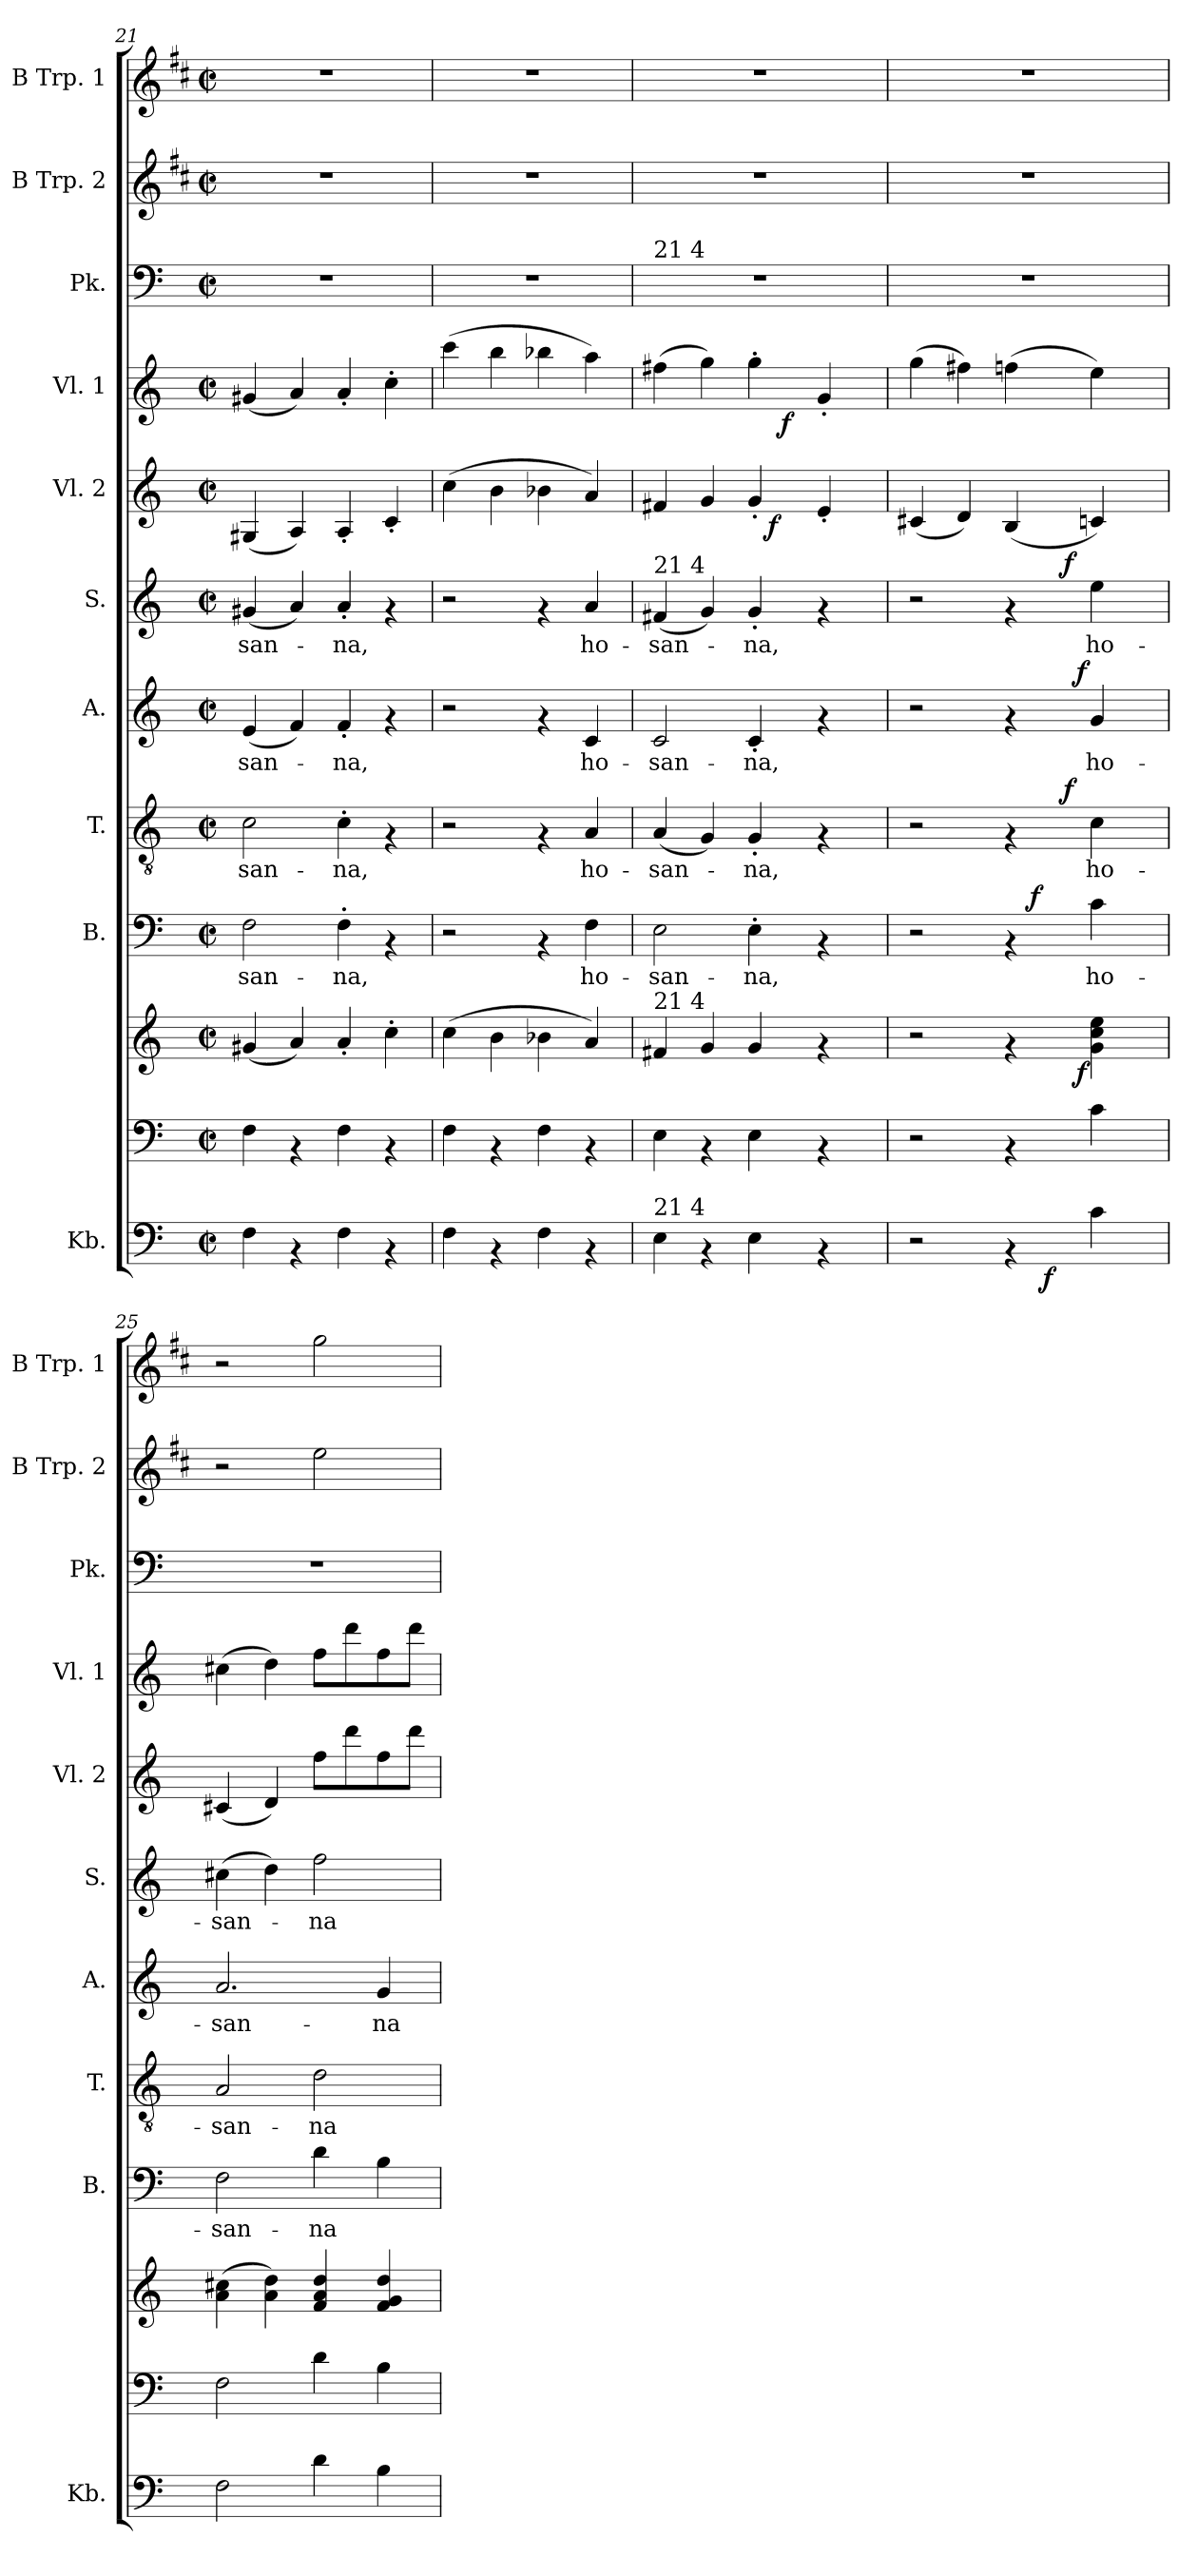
**kern	**dynam	**kern	**kern	**dynam	**kern	**text	**dynam	**kern	**text	**dynam	**kern	**text	**dynam	**kern	**text	**dynam	**kern	**dynam	**kern	**dynam	**kern	**kern	**kern
*part11	*part11	*part10	*part10	*part10	*part9	*part9	*part9	*part8	*part8	*part8	*part7	*part7	*part7	*part6	*part6	*part6	*part5	*part5	*part4	*part4	*part3	*part2	*part1
*staff12	*staff12	*staff11	*staff10	*staff10/11	*staff9	*staff9	*staff9	*staff8	*staff8	*staff8	*staff7	*staff7	*staff7	*staff6	*staff6	*staff6	*staff5	*staff5	*staff4	*staff4	*staff3	*staff2	*staff1
*I"Kb.	*	*	*	*	*I"B.	*	*	*I"T.	*	*	*I"A.	*	*	*I"S.	*	*	*I"Vl. 2	*	*I"Vl. 1	*	*I"Pk.	*I"B Trp. 2	*I"B Trp. 1
*I'Kb.	*	*	*	*	*I'B.	*	*	*I'T.	*	*	*I'A.	*	*	*I'S.	*	*	*I'Vl. 2	*	*I'Vl. 1	*	*I'Pk.	*I'B Trp. 2	*I'B Trp. 1
*clefF4	*	*clefF4	*clefG2	*	*clefF4	*	*	*clefGv2	*	*	*clefG2	*	*	*clefG2	*	*	*clefG2	*	*clefG2	*	*clefF4	*clefG2	*clefG2
*	*	*	*	*	*	*	*	*	*	*	*	*	*	*	*	*	*	*	*	*	*	*ITrd1c2	*ITrd1c2
*k[]	*	*k[]	*k[]	*	*k[]	*	*	*k[]	*	*	*k[]	*	*	*k[]	*	*	*k[]	*	*k[]	*	*k[]	*k[]	*k[]
*C:	*	*C:	*C:	*	*C:	*	*	*C:	*	*	*C:	*	*	*C:	*	*	*C:	*	*C:	*	*C:	*C:	*C:
*M2/2	*	*M2/2	*M2/2	*	*M2/2	*	*	*M2/2	*	*	*M2/2	*	*	*M2/2	*	*	*M2/2	*	*M2/2	*	*M2/2	*M2/2	*M2/2
*met(c|)	*	*met(c|)	*met(c|)	*	*met(c|)	*	*	*met(c|)	*	*	*met(c|)	*	*	*met(c|)	*	*	*met(c|)	*	*met(c|)	*	*met(c|)	*met(c|)	*met(c|)
=21	=21	=21	=21	=21	=21	=21	=21	=21	=21	=21	=21	=21	=21	=21	=21	=21	=21	=21	=21	=21	=21	=21	=21
!	!	!	!	!	!	!LO:LY:b	!	!	!LO:LY:b	!	!	!LO:LY:b	!	!	!LO:LY:b	!	!	!	!	!	!	!	!
4F\	.	4F\	(<4g#X/	.	2F\	-san-	.	2c\	-san-	.	(<4e/	-san-	.	(<4g#X/	-san-	.	(<4G#X/	.	(<4g#X/	.	1r	1r	1r
4rAA	.	4rAA	4a/)	.	.	.	.	.	.	.	4f/)	.	.	4a/)	.	.	4A/)	.	4a/)	.	.	.	.
!	!	!	!	!	!	!LO:LY:b	!	!	!LO:LY:b	!	!	!LO:LY:b	!	!	!LO:LY:b	!	!	!	!	!	!	!	!
4F\	.	4F\	4a'</	.	4F'>\	-na,	.	4c'>\	-na,	.	4f'</	-na,	.	4a'</	-na,	.	4A'</	.	4a'</	.	.	.	.
4rAA	.	4rAA	4cc'>\	.	4rAA	.	.	4rF	.	.	4rf	.	.	4rf	.	.	4c'</	.	4cc'>\	.	.	.	.
=22	=22	=22	=22	=22	=22	=22	=22	=22	=22	=22	=22	=22	=22	=22	=22	=22	=22	=22	=22	=22	=22	=22	=22
4F\	.	4F\	(>4cc\	.	2r	.	.	2r	.	.	2r	.	.	2r	.	.	(>4cc\	.	(>4ccc\	.	1r	1r	1r
4rAA	.	4rAA	4b\	.	.	.	.	.	.	.	.	.	.	.	.	.	4b\	.	4bb\	.	.	.	.
4F\	.	4F\	4b-X\	.	4rAA	.	.	4rF	.	.	4rf	.	.	4rf	.	.	4b-X\	.	4bb-X\	.	.	.	.
!	!	!	!	!	!	!LO:LY:b	!	!	!LO:LY:b	!	!	!LO:LY:b	!	!	!LO:LY:b	!	!	!	!	!	!	!	!
4rAA	.	4rAA	4a/)	.	4F\	ho-	.	4A/	ho-	.	4c/	ho-	.	4a/	ho-	.	4a/)	.	4aa\)	.	.	.	.
!!LO:PB:g=z
=23	=23	=23	=23	=23	=23	=23	=23	=23	=23	=23	=23	=23	=23	=23	=23	=23	=23	=23	=23	=23	=23	=23	=23
!	!	!	!	!	!	!	!	!	!	!	!	!	!	!	!	!	!	!	!	!	!LO:TX:a:t=21 4	!	!
!	!	!	!	!	!	!	!	!	!	!	!	!	!	!	!	!	!	!	!LO:TX:a:t=21 4	!	!	!	!
!	!	!	!	!	!	!	!	!	!	!	!	!	!	!LO:TX:a:t=21 4	!	!	!	!	!	!	!	!	!
!	!	!	!LO:TX:a:t=21 4	!	!	!	!	!	!	!	!	!	!	!	!	!	!	!	!	!	!	!	!
!LO:TX:a:t=21 4	!	!	!	!	!	!	!	!	!	!	!	!	!	!	!	!	!	!	!	!	!	!	!
!	!	!	!	!	!	!LO:LY:b	!	!	!LO:LY:b	!	!	!LO:LY:b	!	!	!LO:LY:b	!	!	!	!	!	!	!	!
*	*	*	*	*	*	*	*	*	*	*	*	*	*	*	*	*	*^	*	*^	*	*	*	*
4E\	.	4E\	4f#X/	.	2E\	-san-	.	(<4A/	-san-	.	2c/	-san-	.	(<4f#X/	-san-	.	4f#X/	2ryy	.	(>4ff#X\	2ryy	.	1r	1r	1r
4rAA	.	4rAA	4g/	.	.	.	.	4G/)	.	.	.	.	.	4g/)	.	.	4g/	.	.	4gg\)	.	.	.	.	.
!	!	!	!	!	!	!LO:LY:b	!	!	!LO:LY:b	!	!	!LO:LY:b	!	!	!LO:LY:b	!	!	!	!	!	!	!	!	!	!
4E\	.	4E\	4g/	.	4E'>\	-na,	.	4G'</	-na,	.	4c'</	-na,	.	4g'</	-na,	.	4g'</	16ryy	.	4gg'>\	16.ryy	.	.	.	.
!	!	!	!	!	!	!	!	!	!	!	!	!	!	!	!	!	!	!	!LO:DY:b	!	!	!	!	!	!
.	.	.	.	.	.	.	.	.	.	.	.	.	.	.	.	.	.	4..ryy	f	.	.	.	.	.	.
!	!	!	!	!	!	!	!	!	!	!	!	!	!	!	!	!	!	!	!	!	!	!LO:DY:b	!	!	!
.	.	.	.	.	.	.	.	.	.	.	.	.	.	.	.	.	.	.	.	.	4ryy	f	.	.	.
4rAA	.	4rAA	4rf	.	4rAA	.	.	4rF	.	.	4rf	.	.	4rf	.	.	4e'</	.	.	4g'</	.	.	.	.	.
.	.	.	.	.	.	.	.	.	.	.	.	.	.	.	.	.	.	.	.	.	8ryy	.	.	.	.
.	.	.	.	.	.	.	.	.	.	.	.	.	.	.	.	.	.	.	.	.	32ryy	.	.	.	.
*	*	*	*	*	*	*	*	*	*	*	*	*	*	*	*	*	*v	*v	*	*	*	*	*	*	*
*	*	*	*	*	*	*	*	*	*	*	*	*	*	*	*	*	*	*	*v	*v	*	*	*	*
=24	=24	=24	=24	=24	=24	=24	=24	=24	=24	=24	=24	=24	=24	=24	=24	=24	=24	=24	=24	=24	=24	=24	=24
*^	*	*	*^	*	*^	*	*	*^	*	*	*^	*	*	*^	*	*	*	*	*	*	*	*	*
2r	2ryy	.	2r	2r	2ryy	.	2r	2ryy	.	.	2r	2ryy	.	.	2r	2ryy	.	.	2r	2ryy	.	.	(<4c#X/	.	(>4gg\	.	1r	1r	1r
.	.	.	.	.	.	.	.	.	.	.	.	.	.	.	.	.	.	.	.	.	.	.	4d/)	.	4ff#X\)	.	.	.	.
4rAA	8ryy	.	4rAA	4rf	8..ryy	.	4rAA	16.ryy	.	.	4rF	8.ryy	.	.	4rf	8..ryy	.	.	4rf	8.ryy	.	.	(<4B/	.	(>4ffn\	.	.	.	.
!	!	!	!	!	!	!	!	!	!	!LO:DY:a	!	!	!	!	!	!	!	!	!	!	!	!	!	!	!	!	!	!	!
.	.	.	.	.	.	.	.	4ryy	.	f	.	.	.	.	.	.	.	.	.	.	.	.	.	.	.	.	.	.	.
!	!	!LO:DY:b	!	!	!	!	!	!	!	!	!	!	!	!	!	!	!	!	!	!	!	!	!	!	!	!	!	!	!
.	4.ryy	f	.	.	.	.	.	.	.	.	.	.	.	.	.	.	.	.	.	.	.	.	.	.	.	.	.	.	.
!	!	!	!	!	!	!	!	!	!	!	!	!	!	!LO:DY:a	!	!	!	!	!	!	!	!LO:DY:a	!	!	!	!	!	!	!
.	.	.	.	.	.	.	.	.	.	.	.	4ryy	.	f	.	.	.	.	.	4ryy	.	f	.	.	.	.	.	.	.
!	!	!	!	!	!	!LO:DY:b	!	!	!	!	!	!	!	!	!	!	!	!LO:DY:a	!	!	!	!	!	!	!	!	!	!	!
.	.	.	.	.	4ryy	f	.	.	.	.	.	.	.	.	.	4ryy	.	f	.	.	.	.	.	.	.	.	.	.	.
!	!	!	!	!	!	!	!	!	!LO:LY:b	!	!	!	!LO:LY:b	!	!	!	!LO:LY:b	!	!	!	!LO:LY:b	!	!	!	!	!	!	!	!
4c\	.	.	4c\	4g\ 4cc\ 4ee\	.	.	4c\	.	ho-	.	4c\	.	ho-	.	4g/	.	ho-	.	4ee\	.	ho-	.	4cn/)	.	4ee\)	.	.	.	.
.	.	.	.	.	.	.	.	8ryy	.	.	.	.	.	.	.	.	.	.	.	.	.	.	.	.	.	.	.	.	.
.	.	.	.	.	.	.	.	.	.	.	.	16ryy	.	.	.	.	.	.	.	16ryy	.	.	.	.	.	.	.	.	.
.	.	.	.	.	32ryy	.	.	32ryy	.	.	.	.	.	.	.	32ryy	.	.	.	.	.	.	.	.	.	.	.	.	.
=25	=25	=25	=25	=25	=25	=25	=25	=25	=25	=25	=25	=25	=25	=25	=25	=25	=25	=25	=25	=25	=25	=25	=25	=25	=25	=25	=25	=25	=25
!	!	!	!	!	!	!	!	!	!LO:LY:b	!	!	!	!LO:LY:b	!	!	!	!LO:LY:b	!	!	!	!LO:LY:b	!	!	!	!	!	!	!	!
*	*	*	*	*v	*v	*	*	*	*	*	*v	*v	*	*	*v	*v	*	*	*v	*v	*	*	*	*	*	*	*	*	*
*v	*v	*	*	*	*	*v	*v	*	*	*	*	*	*	*	*	*	*	*	*	*	*	*	*	*	*
2F\	.	2F\	(>4a\ 4cc#X\	.	2F\	-san-	.	2A/	-san-	.	2.a/	-san-	.	(>4cc#X\	-san-	.	(<4c#X/	.	(>4cc#X\	.	1r	2r	2r
.	.	.	4a\ 4dd\)	.	.	.	.	.	.	.	.	.	.	4dd\)	.	.	4d/)	.	4dd\)	.	.	.	.
!	!	!	!	!	!	!LO:LY:b	!	!	!LO:LY:b	!	!	!	!	!	!LO:LY:b	!	!	!	!	!	!	!	!
4d\	.	4d\	4f/ 4a/ 4dd/	.	4d\	-na	.	2d\	-na	.	.	.	.	2ff\	-na	.	8ff\L	.	8ff\L	.	.	2dd\	2ff\
.	.	.	.	.	.	.	.	.	.	.	.	.	.	.	.	.	8ddd\	.	8ddd\	.	.	.	.
!	!	!	!	!	!	!	!	!	!	!	!	!LO:LY:b	!	!	!	!	!	!	!	!	!	!	!
4B\	.	4B\	4f/ 4g/ 4dd/	.	4B\	.	.	.	.	.	4g/	-na	.	.	.	.	8ff\	.	8ff\	.	.	.	.
.	.	.	.	.	.	.	.	.	.	.	.	.	.	.	.	.	8ddd\J	.	8ddd\J	.	.	.	.
=	=	=	=	=	=	=	=	=	=	=	=	=	=	=	=	=	=	=	=	=	=	=	=
*-	*-	*-	*-	*-	*-	*-	*-	*-	*-	*-	*-	*-	*-	*-	*-	*-	*-	*-	*-	*-	*-	*-	*-
